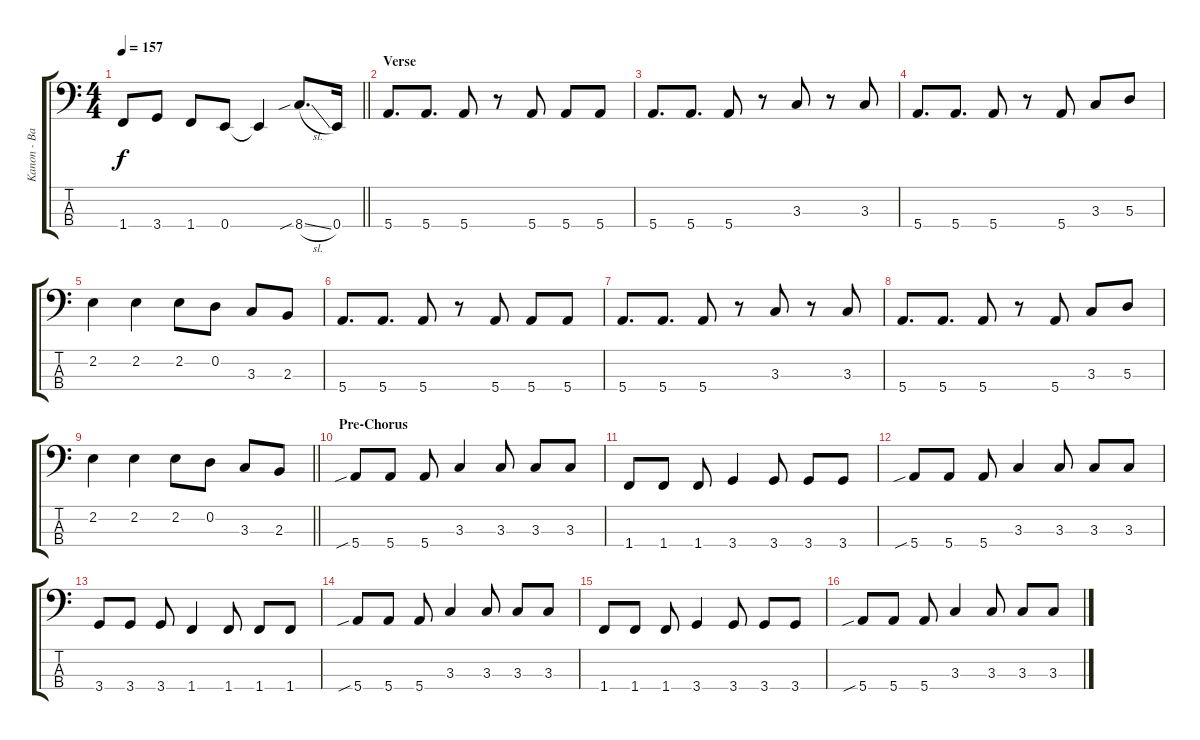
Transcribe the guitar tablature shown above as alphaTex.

\track ("Kanon - Bass" "Kanon - Ba") {instrument electricbassfinger}
\staff {score tabs}
\tuning (G2 D2 A1 E1) {hide}
\ts (4 4)
\tempo 157
\clef f4
\barLineRight lightlight
\ks c
1.4.8{dy f} 3.4.8 1.4.8 0.4.8 0.4{t}.4 8.4{sib sl}.8{d} 0.4.16 |
\section ("" "Verse")
5.4.8{d} 5.4.8{d} 5.4.8 r.8 5.4.8 5.4.8 5.4.8 |
5.4.8{d} 5.4.8{d} 5.4.8 r.8 3.3.8 r.8 3.3.8 |
5.4.8{d} 5.4.8{d} 5.4.8 r.8 5.4.8 3.3.8 5.3.8 |
2.2.4 2.2.4 2.2.8 0.2.8 3.3.8 2.3.8 |
5.4.8{d} 5.4.8{d} 5.4.8 r.8 5.4.8 5.4.8 5.4.8 |
5.4.8{d} 5.4.8{d} 5.4.8 r.8 3.3.8 r.8 3.3.8 |
5.4.8{d} 5.4.8{d} 5.4.8 r.8 5.4.8 3.3.8 5.3.8 |
\barLineRight lightlight
2.2.4 2.2.4 2.2.8 0.2.8 3.3.8 2.3.8 |
\section ("" "Pre-Chorus")
5.4{sib}.8 5.4.8 5.4.8 3.3.4 3.3.8 3.3.8 3.3.8 |
1.4.8 1.4.8 1.4.8 3.4.4 3.4.8 3.4.8 3.4.8 |
5.4{sib}.8 5.4.8 5.4.8 3.3.4 3.3.8 3.3.8 3.3.8 |
3.4.8 3.4.8 3.4.8 1.4.4 1.4.8 1.4.8 1.4.8 |
5.4{sib}.8 5.4.8 5.4.8 3.3.4 3.3.8 3.3.8 3.3.8 |
1.4.8 1.4.8 1.4.8 3.4.4 3.4.8 3.4.8 3.4.8 |
5.4{sib}.8 5.4.8 5.4.8 3.3.4 3.3.8 3.3.8 3.3.8
